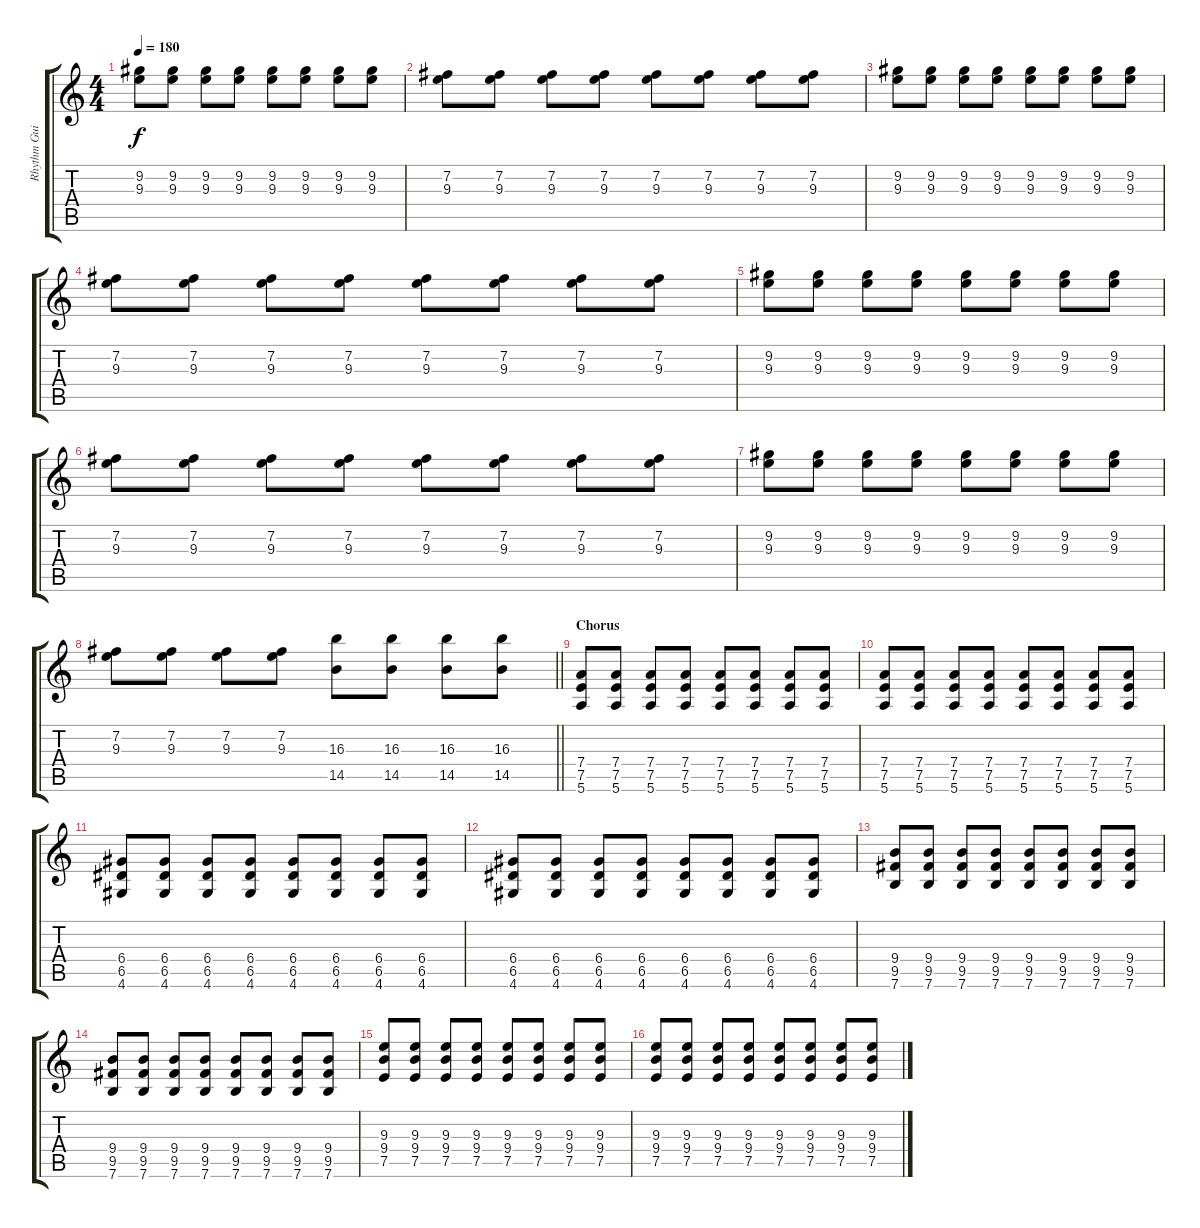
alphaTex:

\track ("Rhythm Guitar" "Rhythm Gui") {instrument overdrivenguitar}
\staff {score tabs}
\tuning (E4 B3 G3 D3 A2 E2) {hide}
\ts (4 4)
\tempo 180
\clef g2
\ks c
(9.2 9.3).8{dy f volume 8 balance 12 instrument distortionguitar} (9.2 9.3).8 (9.2 9.3).8 (9.2 9.3).8 (9.2 9.3).8 (9.2 9.3).8 (9.2 9.3).8 (9.2 9.3).8 |
(7.2 9.3).8 (7.2 9.3).8 (7.2 9.3).8 (7.2 9.3).8 (7.2 9.3).8 (7.2 9.3).8 (7.2 9.3).8 (7.2 9.3).8 |
(9.2 9.3).8 (9.2 9.3).8 (9.2 9.3).8 (9.2 9.3).8 (9.2 9.3).8 (9.2 9.3).8 (9.2 9.3).8 (9.2 9.3).8 |
(7.2 9.3).8 (7.2 9.3).8 (7.2 9.3).8 (7.2 9.3).8 (7.2 9.3).8 (7.2 9.3).8 (7.2 9.3).8 (7.2 9.3).8 |
(9.2 9.3).8 (9.2 9.3).8 (9.2 9.3).8 (9.2 9.3).8 (9.2 9.3).8 (9.2 9.3).8 (9.2 9.3).8 (9.2 9.3).8 |
(7.2 9.3).8 (7.2 9.3).8 (7.2 9.3).8 (7.2 9.3).8 (7.2 9.3).8 (7.2 9.3).8 (7.2 9.3).8 (7.2 9.3).8 |
(9.2 9.3).8 (9.2 9.3).8 (9.2 9.3).8 (9.2 9.3).8 (9.2 9.3).8 (9.2 9.3).8 (9.2 9.3).8 (9.2 9.3).8 |
\barLineRight lightlight
(7.2 9.3).8 (7.2 9.3).8 (7.2 9.3).8 (7.2 9.3).8 (16.3 14.5).8 (16.3 14.5).8 (16.3 14.5).8 (16.3 14.5).8 |
\section ("" "Chorus")
(7.4 7.5 5.6).8{volume 12 balance 8 instrument overdrivenguitar} (7.4 7.5 5.6).8 (7.4 7.5 5.6).8 (7.4 7.5 5.6).8 (7.4 7.5 5.6).8 (7.4 7.5 5.6).8 (7.4 7.5 5.6).8 (7.4 7.5 5.6).8 |
(7.4 7.5 5.6).8 (7.4 7.5 5.6).8 (7.4 7.5 5.6).8 (7.4 7.5 5.6).8 (7.4 7.5 5.6).8 (7.4 7.5 5.6).8 (7.4 7.5 5.6).8 (7.4 7.5 5.6).8 |
(6.4 6.5 4.6).8 (6.4 6.5 4.6).8 (6.4 6.5 4.6).8 (6.4 6.5 4.6).8 (6.4 6.5 4.6).8 (6.4 6.5 4.6).8 (6.4 6.5 4.6).8 (6.4 6.5 4.6).8 |
(6.4 6.5 4.6).8 (6.4 6.5 4.6).8 (6.4 6.5 4.6).8 (6.4 6.5 4.6).8 (6.4 6.5 4.6).8 (6.4 6.5 4.6).8 (6.4 6.5 4.6).8 (6.4 6.5 4.6).8 |
(9.4 9.5 7.6).8 (9.4 9.5 7.6).8 (9.4 9.5 7.6).8 (9.4 9.5 7.6).8 (9.4 9.5 7.6).8 (9.4 9.5 7.6).8 (9.4 9.5 7.6).8 (9.4 9.5 7.6).8 |
(9.4 9.5 7.6).8 (9.4 9.5 7.6).8 (9.4 9.5 7.6).8 (9.4 9.5 7.6).8 (9.4 9.5 7.6).8 (9.4 9.5 7.6).8 (9.4 9.5 7.6).8 (9.4 9.5 7.6).8 |
(9.3 9.4 7.5).8 (9.3 9.4 7.5).8 (9.3 9.4 7.5).8 (9.3 9.4 7.5).8 (9.3 9.4 7.5).8 (9.3 9.4 7.5).8 (9.3 9.4 7.5).8 (9.3 9.4 7.5).8 |
(9.3 9.4 7.5).8 (9.3 9.4 7.5).8 (9.3 9.4 7.5).8 (9.3 9.4 7.5).8 (9.3 9.4 7.5).8 (9.3 9.4 7.5).8 (9.3 9.4 7.5).8 (9.3 9.4 7.5).8
